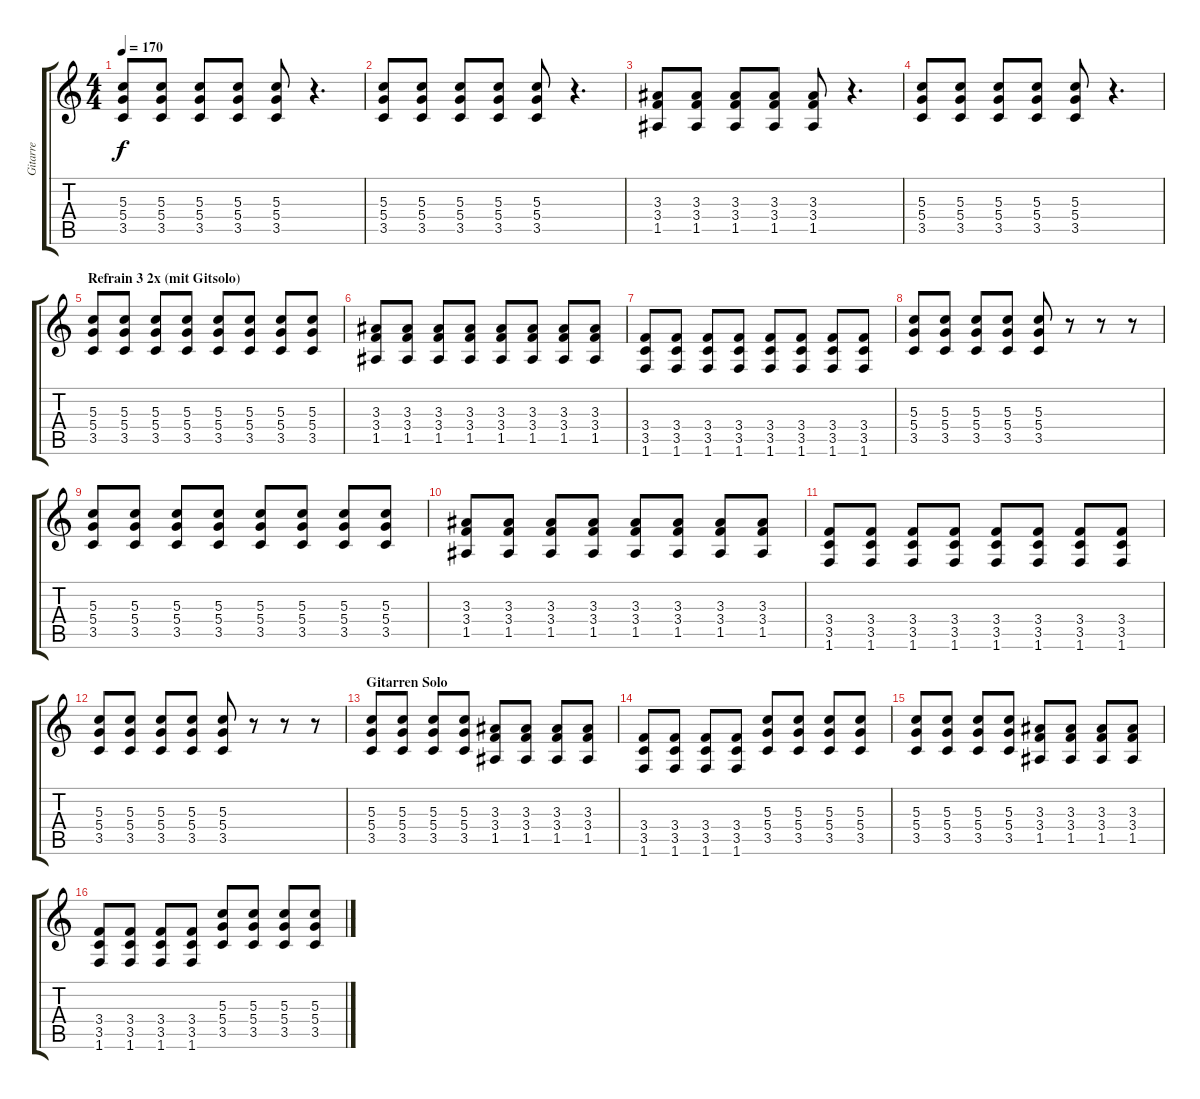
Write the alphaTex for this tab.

\track ("Gitarre" "Gitarre") {instrument overdrivenguitar}
\staff {score tabs}
\tuning (E4 B3 G3 D3 A2 E2) {hide}
\ts (4 4)
\tempo 170
\clef g2
\ks c
(5.3 5.4 3.5).8{dy f} (5.3 5.4 3.5).8 (5.3 5.4 3.5).8 (5.3 5.4 3.5).8 (5.3 5.4 3.5).8 r.4{d} |
(5.3 5.4 3.5).8 (5.3 5.4 3.5).8 (5.3 5.4 3.5).8 (5.3 5.4 3.5).8 (5.3 5.4 3.5).8 r.4{d} |
(3.3 3.4 1.5).8 (3.3 3.4 1.5).8 (3.3 3.4 1.5).8 (3.3 3.4 1.5).8 (3.3 3.4 1.5).8 r.4{d} |
(5.3 5.4 3.5).8 (5.3 5.4 3.5).8 (5.3 5.4 3.5).8 (5.3 5.4 3.5).8 (5.3 5.4 3.5).8 r.4{d} |
\section ("" "Refrain 3 2x (mit Gitsolo)")
(5.3 5.4 3.5).8 (5.3 5.4 3.5).8 (5.3 5.4 3.5).8 (5.3 5.4 3.5).8 (5.3 5.4 3.5).8 (5.3 5.4 3.5).8 (5.3 5.4 3.5).8 (5.3 5.4 3.5).8 |
(3.3 3.4 1.5).8 (3.3 3.4 1.5).8 (3.3 3.4 1.5).8 (3.3 3.4 1.5).8 (3.3 3.4 1.5).8 (3.3 3.4 1.5).8 (3.3 3.4 1.5).8 (3.3 3.4 1.5).8 |
(3.4 3.5 1.6).8 (3.4 3.5 1.6).8 (3.4 3.5 1.6).8 (3.4 3.5 1.6).8 (3.4 3.5 1.6).8 (3.4 3.5 1.6).8 (3.4 3.5 1.6).8 (3.4 3.5 1.6).8 |
(5.3 5.4 3.5).8 (5.3 5.4 3.5).8 (5.3 5.4 3.5).8 (5.3 5.4 3.5).8 (5.3 5.4 3.5).8 r.8 r.8 r.8 |
(5.3 5.4 3.5).8 (5.3 5.4 3.5).8 (5.3 5.4 3.5).8 (5.3 5.4 3.5).8 (5.3 5.4 3.5).8 (5.3 5.4 3.5).8 (5.3 5.4 3.5).8 (5.3 5.4 3.5).8 |
(3.3 3.4 1.5).8 (3.3 3.4 1.5).8 (3.3 3.4 1.5).8 (3.3 3.4 1.5).8 (3.3 3.4 1.5).8 (3.3 3.4 1.5).8 (3.3 3.4 1.5).8 (3.3 3.4 1.5).8 |
(3.4 3.5 1.6).8 (3.4 3.5 1.6).8 (3.4 3.5 1.6).8 (3.4 3.5 1.6).8 (3.4 3.5 1.6).8 (3.4 3.5 1.6).8 (3.4 3.5 1.6).8 (3.4 3.5 1.6).8 |
(5.3 5.4 3.5).8 (5.3 5.4 3.5).8 (5.3 5.4 3.5).8 (5.3 5.4 3.5).8 (5.3 5.4 3.5).8 r.8 r.8 r.8 |
\section ("" "Gitarren Solo")
(5.3 5.4 3.5).8 (5.3 5.4 3.5).8 (5.3 5.4 3.5).8 (5.3 5.4 3.5).8 (3.3 3.4 1.5).8 (3.3 3.4 1.5).8 (3.3 3.4 1.5).8 (3.3 3.4 1.5).8 |
(3.4 3.5 1.6).8 (3.4 3.5 1.6).8 (3.4 3.5 1.6).8 (3.4 3.5 1.6).8 (5.3 5.4 3.5).8 (5.3 5.4 3.5).8 (5.3 5.4 3.5).8 (5.3 5.4 3.5).8 |
(5.3 5.4 3.5).8 (5.3 5.4 3.5).8 (5.3 5.4 3.5).8 (5.3 5.4 3.5).8 (3.3 3.4 1.5).8 (3.3 3.4 1.5).8 (3.3 3.4 1.5).8 (3.3 3.4 1.5).8 |
(3.4 3.5 1.6).8 (3.4 3.5 1.6).8 (3.4 3.5 1.6).8 (3.4 3.5 1.6).8 (5.3 5.4 3.5).8 (5.3 5.4 3.5).8 (5.3 5.4 3.5).8 (5.3 5.4 3.5).8
